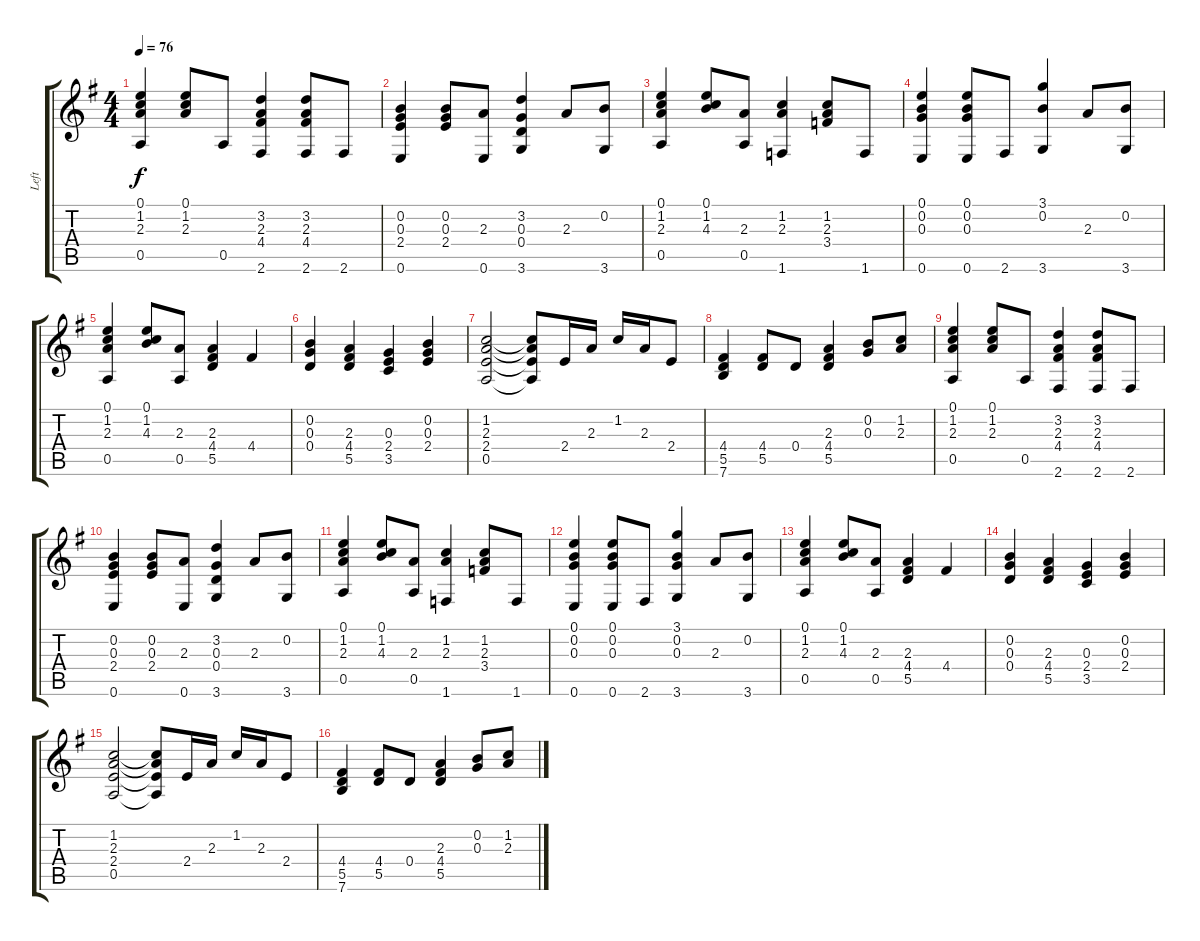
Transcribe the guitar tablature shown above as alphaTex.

\track ("Left" "Left") {instrument acousticguitarsteel}
\staff {score tabs}
\tuning (E4 B3 G3 D3 A2 E2) {hide}
\ts (4 4)
\tempo 76
\clef g2
\ks g
(0.1 1.2 2.3 0.5).4{dy f instrument acousticguitarsteel} (0.1 1.2 2.3).8 0.5.8 (3.2 2.3 4.4 2.6).4 (3.2 2.3 4.4 2.6).8 2.6.8 |
(0.2 0.3 2.4 0.6).4 (0.2 0.3 2.4).8 (2.3 0.6).8 (3.2 0.3 0.4 3.6).4 2.3.8 (0.2 3.6).8 |
(0.1 1.2 2.3 0.5).4 (0.1 1.2 4.3).8 (2.3 0.5).8 (1.2 2.3 1.6).4 (1.2 2.3 3.4).8 1.6.8 |
(0.1 0.2 0.3 0.6).4 (0.1 0.2 0.3 0.6).8 2.6.8 (3.1 0.2 3.6).4 2.3.8 (0.2 3.6).8 |
(0.1 1.2 2.3 0.5).4 (0.1 1.2 4.3).8 (2.3 0.5).8 (2.3 4.4 5.5).4 4.4.4 |
(0.2 0.3 0.4).4 (2.3 4.4 5.5).4 (0.3 2.4 3.5).4 (0.2 0.3 2.4).4 |
(1.2 2.3 2.4 0.5).2 (1.2{t} 2.3{t} 2.4{t} 0.5{t}).8 2.4.16 2.3.16 1.2.16 2.3.16 2.4.8 |
(4.4 5.5 7.6).4 (4.4 5.5).8 0.4.8 (2.3 4.4 5.5).4 (0.2 0.3).8 (1.2 2.3).8 |
(0.1 1.2 2.3 0.5).4 (0.1 1.2 2.3).8 0.5.8 (3.2 2.3 4.4 2.6).4 (3.2 2.3 4.4 2.6).8 2.6.8 |
(0.2 0.3 2.4 0.6).4 (0.2 0.3 2.4).8 (2.3 0.6).8 (3.2 0.3 0.4 3.6).4 2.3.8 (0.2 3.6).8 |
(0.1 1.2 2.3 0.5).4 (0.1 1.2 4.3).8 (2.3 0.5).8 (1.2 2.3 1.6).4 (1.2 2.3 3.4).8 1.6.8 |
(0.1 0.2 0.3 0.6).4 (0.1 0.2 0.3 0.6).8 2.6.8 (3.1 0.2 0.3 3.6).4 2.3.8 (0.2 3.6).8 |
(0.1 1.2 2.3 0.5).4 (0.1 1.2 4.3).8 (2.3 0.5).8 (2.3 4.4 5.5).4 4.4.4 |
(0.2 0.3 0.4).4 (2.3 4.4 5.5).4 (0.3 2.4 3.5).4 (0.2 0.3 2.4).4 |
(1.2 2.3 2.4 0.5).2 (1.2{t} 2.3{t} 2.4{t} 0.5{t}).8 2.4.16 2.3.16 1.2.16 2.3.16 2.4.8 |
(4.4 5.5 7.6).4 (4.4 5.5).8 0.4.8 (2.3 4.4 5.5).4 (0.2 0.3).8 (1.2 2.3).8
